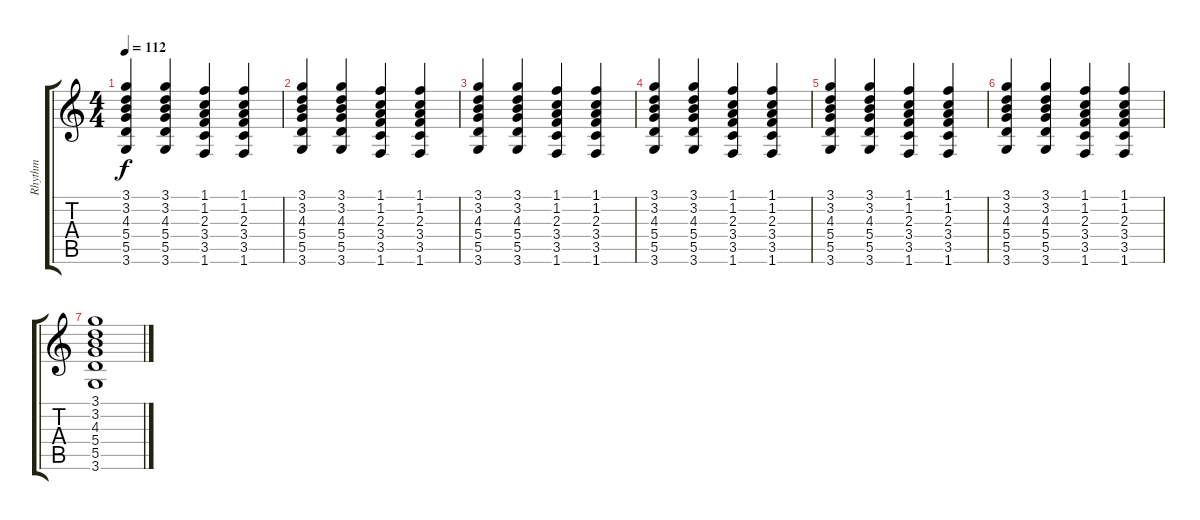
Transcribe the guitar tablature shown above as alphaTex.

\track ("Rhythm" "Rhythm") {instrument electricguitarclean}
\staff {score tabs}
\tuning (E4 B3 G3 D3 A2 E2) {hide}
\ts (4 4)
\tempo 112
\clef g2
\ks c
(3.1 3.2 4.3 5.4 5.5 3.6).4{dy f} (3.1 3.2 4.3 5.4 5.5 3.6).4 (1.1 1.2 2.3 3.4 3.5 1.6).4 (1.1 1.2 2.3 3.4 3.5 1.6).4 |
(3.1 3.2 4.3 5.4 5.5 3.6).4 (3.1 3.2 4.3 5.4 5.5 3.6).4 (1.1 1.2 2.3 3.4 3.5 1.6).4 (1.1 1.2 2.3 3.4 3.5 1.6).4 |
(3.1 3.2 4.3 5.4 5.5 3.6).4 (3.1 3.2 4.3 5.4 5.5 3.6).4 (1.1 1.2 2.3 3.4 3.5 1.6).4 (1.1 1.2 2.3 3.4 3.5 1.6).4 |
(3.1 3.2 4.3 5.4 5.5 3.6).4 (3.1 3.2 4.3 5.4 5.5 3.6).4 (1.1 1.2 2.3 3.4 3.5 1.6).4 (1.1 1.2 2.3 3.4 3.5 1.6).4 |
(3.1 3.2 4.3 5.4 5.5 3.6).4 (3.1 3.2 4.3 5.4 5.5 3.6).4 (1.1 1.2 2.3 3.4 3.5 1.6).4 (1.1 1.2 2.3 3.4 3.5 1.6).4 |
(3.1 3.2 4.3 5.4 5.5 3.6).4 (3.1 3.2 4.3 5.4 5.5 3.6).4 (1.1 1.2 2.3 3.4 3.5 1.6).4 (1.1 1.2 2.3 3.4 3.5 1.6).4 |
(3.1 3.2 4.3 5.4 5.5 3.6).1
